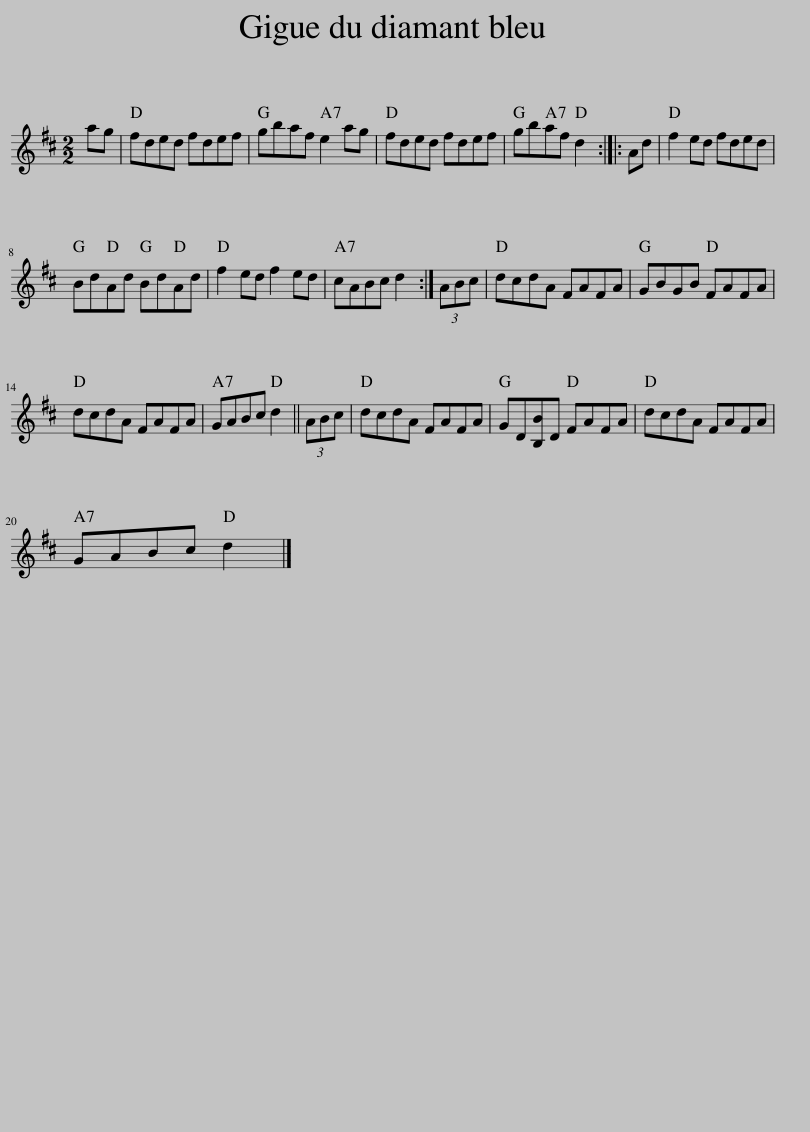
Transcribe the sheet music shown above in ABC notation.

X:1
L:1/8
M:2/2
I:linebreak $
K:D
V:1 treble
V:1
 ag | fded fdef | gbaf e2 ag | fded fdef | gbaf d2 :: %5
 Ad | f2 ed fded |$ BdAd BdAd | f2 ed f2 ed | cABc d2 :| %10
 (3ABc | dcdA FAFA | GBGB FAFA |$ dcdA FAFA | GABc d2 || %15
 (3ABc | dcdA FAFA | GD[B,B]D FAFA | dcdA FAFA |$ GABc d2 |] %20
